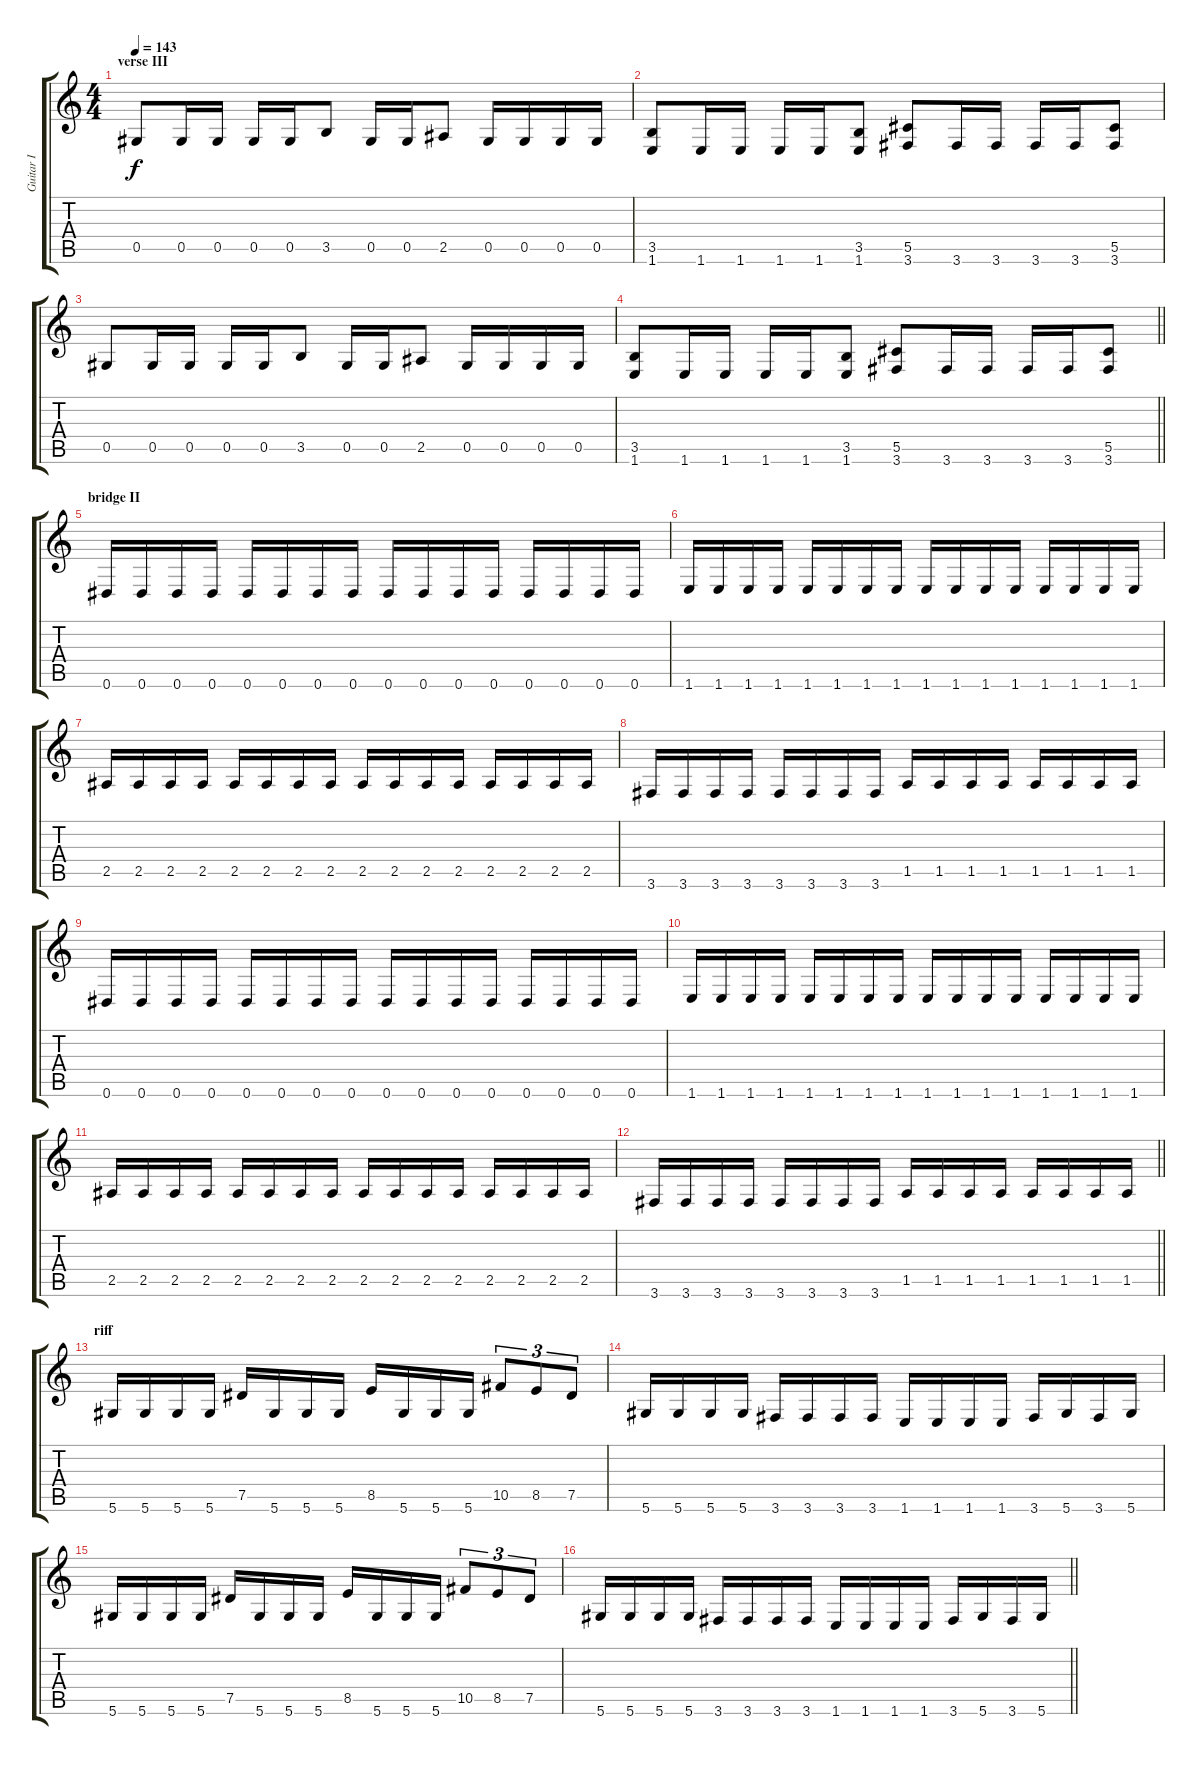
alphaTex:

\track ("Guitar I" "Guitar I") {instrument distortionguitar}
\staff {score tabs}
\tuning (Eb4 Bb3 Gb3 Db3 Ab2 Eb2) {hide}
\ts (4 4)
\section ("" "verse III")
\tempo 143
\clef g2
\ks c
0.5.8{dy f} 0.5.16 0.5.16 0.5.16 0.5.16 3.5.8 0.5.16 0.5.16 2.5.8 0.5.16 0.5.16 0.5.16 0.5.16 |
(3.5 1.6).8 1.6.16 1.6.16 1.6.16 1.6.16 (3.5 1.6).8 (5.5 3.6).8 3.6.16 3.6.16 3.6.16 3.6.16 (5.5 3.6).8 |
0.5.8 0.5.16 0.5.16 0.5.16 0.5.16 3.5.8 0.5.16 0.5.16 2.5.8 0.5.16 0.5.16 0.5.16 0.5.16 |
\barLineRight lightlight
(3.5 1.6).8 1.6.16 1.6.16 1.6.16 1.6.16 (3.5 1.6).8 (5.5 3.6).8 3.6.16 3.6.16 3.6.16 3.6.16 (5.5 3.6).8 |
\section ("" "bridge II")
0.6.16 0.6.16 0.6.16 0.6.16 0.6.16 0.6.16 0.6.16 0.6.16 0.6.16 0.6.16 0.6.16 0.6.16 0.6.16 0.6.16 0.6.16 0.6.16 |
1.6.16 1.6.16 1.6.16 1.6.16 1.6.16 1.6.16 1.6.16 1.6.16 1.6.16 1.6.16 1.6.16 1.6.16 1.6.16 1.6.16 1.6.16 1.6.16 |
2.5.16 2.5.16 2.5.16 2.5.16 2.5.16 2.5.16 2.5.16 2.5.16 2.5.16 2.5.16 2.5.16 2.5.16 2.5.16 2.5.16 2.5.16 2.5.16 |
3.6.16 3.6.16 3.6.16 3.6.16 3.6.16 3.6.16 3.6.16 3.6.16 1.5.16 1.5.16 1.5.16 1.5.16 1.5.16 1.5.16 1.5.16 1.5.16 |
\ks aminor
0.6.16 0.6.16 0.6.16 0.6.16 0.6.16 0.6.16 0.6.16 0.6.16 0.6.16 0.6.16 0.6.16 0.6.16 0.6.16 0.6.16 0.6.16 0.6.16 |
1.6.16 1.6.16 1.6.16 1.6.16 1.6.16 1.6.16 1.6.16 1.6.16 1.6.16 1.6.16 1.6.16 1.6.16 1.6.16 1.6.16 1.6.16 1.6.16 |
2.5.16 2.5.16 2.5.16 2.5.16 2.5.16 2.5.16 2.5.16 2.5.16 2.5.16 2.5.16 2.5.16 2.5.16 2.5.16 2.5.16 2.5.16 2.5.16 |
\barLineRight lightlight
\ks c
3.6.16 3.6.16 3.6.16 3.6.16 3.6.16 3.6.16 3.6.16 3.6.16 1.5.16 1.5.16 1.5.16 1.5.16 1.5.16 1.5.16 1.5.16 1.5.16 |
\section ("" "riff")
5.6.16 5.6.16 5.6.16 5.6.16 7.5.16 5.6.16 5.6.16 5.6.16 8.5.16 5.6.16 5.6.16 5.6.16 10.5.8{tu (3 2)} 8.5.8{tu (3 2)} 7.5.8{tu (3 2)} |
5.6.16 5.6.16 5.6.16 5.6.16 3.6.16 3.6.16 3.6.16 3.6.16 1.6.16 1.6.16 1.6.16 1.6.16 3.6.16 5.6.16 3.6.16 5.6.16 |
5.6.16 5.6.16 5.6.16 5.6.16 7.5.16 5.6.16 5.6.16 5.6.16 8.5.16 5.6.16 5.6.16 5.6.16 10.5.8{tu (3 2)} 8.5.8{tu (3 2)} 7.5.8{tu (3 2)} |
\barLineRight lightlight
5.6.16 5.6.16 5.6.16 5.6.16 3.6.16 3.6.16 3.6.16 3.6.16 1.6.16 1.6.16 1.6.16 1.6.16 3.6.16 5.6.16 3.6.16 5.6.16
